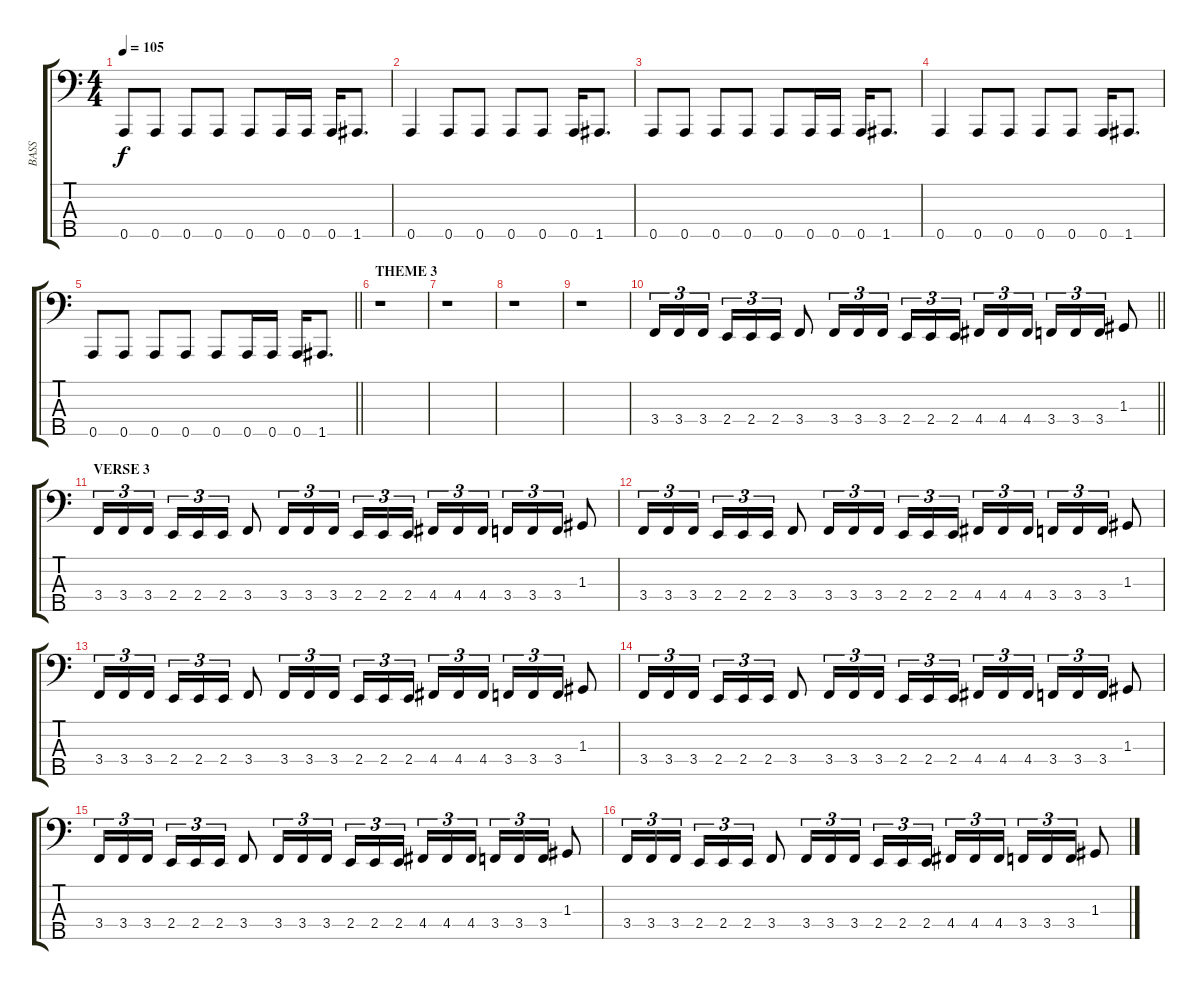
\track ("BASS" "BASS") {instrument electricbassfinger}
\staff {score tabs}
\tuning (F2 C2 G1 D1 A0) {hide}
\ts (4 4)
\tempo 105
\clef f4
\ks c
0.5.8{dy f} 0.5.8 0.5.8 0.5.8 0.5.8 0.5.16 0.5.16 0.5.16 1.5.8{d} |
0.5.4 0.5.8 0.5.8 0.5.8 0.5.8 0.5.16 1.5.8{d} |
0.5.8 0.5.8 0.5.8 0.5.8 0.5.8 0.5.16 0.5.16 0.5.16 1.5.8{d} |
0.5.4 0.5.8 0.5.8 0.5.8 0.5.8 0.5.16 1.5.8{d} |
\barLineRight lightlight
0.5.8 0.5.8 0.5.8 0.5.8 0.5.8 0.5.16 0.5.16 0.5.16 1.5.8{d} |
\section ("" "THEME 3")
r.1 |
r.1 |
r.1 |
r.1 |
\barLineRight lightlight
3.4.16{tu (3 2)} 3.4.16{tu (3 2)} 3.4.16{tu (3 2) beam splitsecondary} 2.4.16{tu (3 2)} 2.4.16{tu (3 2)} 2.4.16{tu (3 2)} 3.4.8 3.4.16{tu (3 2)} 3.4.16{tu (3 2)} 3.4.16{tu (3 2)} 2.4.16{tu (3 2)} 2.4.16{tu (3 2)} 2.4.16{tu (3 2) beam splitsecondary} 4.4.16{tu (3 2)} 4.4.16{tu (3 2)} 4.4.16{tu (3 2)} 3.4.16{tu (3 2)} 3.4.16{tu (3 2)} 3.4.16{tu (3 2)} 1.3.8 |
\section ("" "VERSE 3")
3.4.16{tu (3 2)} 3.4.16{tu (3 2)} 3.4.16{tu (3 2) beam splitsecondary} 2.4.16{tu (3 2)} 2.4.16{tu (3 2)} 2.4.16{tu (3 2)} 3.4.8 3.4.16{tu (3 2)} 3.4.16{tu (3 2)} 3.4.16{tu (3 2)} 2.4.16{tu (3 2)} 2.4.16{tu (3 2)} 2.4.16{tu (3 2) beam splitsecondary} 4.4.16{tu (3 2)} 4.4.16{tu (3 2)} 4.4.16{tu (3 2)} 3.4.16{tu (3 2)} 3.4.16{tu (3 2)} 3.4.16{tu (3 2)} 1.3.8 |
3.4.16{tu (3 2)} 3.4.16{tu (3 2)} 3.4.16{tu (3 2) beam splitsecondary} 2.4.16{tu (3 2)} 2.4.16{tu (3 2)} 2.4.16{tu (3 2)} 3.4.8 3.4.16{tu (3 2)} 3.4.16{tu (3 2)} 3.4.16{tu (3 2)} 2.4.16{tu (3 2)} 2.4.16{tu (3 2)} 2.4.16{tu (3 2) beam splitsecondary} 4.4.16{tu (3 2)} 4.4.16{tu (3 2)} 4.4.16{tu (3 2)} 3.4.16{tu (3 2)} 3.4.16{tu (3 2)} 3.4.16{tu (3 2)} 1.3.8 |
3.4.16{tu (3 2)} 3.4.16{tu (3 2)} 3.4.16{tu (3 2) beam splitsecondary} 2.4.16{tu (3 2)} 2.4.16{tu (3 2)} 2.4.16{tu (3 2)} 3.4.8 3.4.16{tu (3 2)} 3.4.16{tu (3 2)} 3.4.16{tu (3 2)} 2.4.16{tu (3 2)} 2.4.16{tu (3 2)} 2.4.16{tu (3 2) beam splitsecondary} 4.4.16{tu (3 2)} 4.4.16{tu (3 2)} 4.4.16{tu (3 2)} 3.4.16{tu (3 2)} 3.4.16{tu (3 2)} 3.4.16{tu (3 2)} 1.3.8 |
3.4.16{tu (3 2)} 3.4.16{tu (3 2)} 3.4.16{tu (3 2) beam splitsecondary} 2.4.16{tu (3 2)} 2.4.16{tu (3 2)} 2.4.16{tu (3 2)} 3.4.8 3.4.16{tu (3 2)} 3.4.16{tu (3 2)} 3.4.16{tu (3 2)} 2.4.16{tu (3 2)} 2.4.16{tu (3 2)} 2.4.16{tu (3 2) beam splitsecondary} 4.4.16{tu (3 2)} 4.4.16{tu (3 2)} 4.4.16{tu (3 2)} 3.4.16{tu (3 2)} 3.4.16{tu (3 2)} 3.4.16{tu (3 2)} 1.3.8 |
3.4.16{tu (3 2)} 3.4.16{tu (3 2)} 3.4.16{tu (3 2) beam splitsecondary} 2.4.16{tu (3 2)} 2.4.16{tu (3 2)} 2.4.16{tu (3 2)} 3.4.8 3.4.16{tu (3 2)} 3.4.16{tu (3 2)} 3.4.16{tu (3 2)} 2.4.16{tu (3 2)} 2.4.16{tu (3 2)} 2.4.16{tu (3 2) beam splitsecondary} 4.4.16{tu (3 2)} 4.4.16{tu (3 2)} 4.4.16{tu (3 2)} 3.4.16{tu (3 2)} 3.4.16{tu (3 2)} 3.4.16{tu (3 2)} 1.3.8 |
3.4.16{tu (3 2)} 3.4.16{tu (3 2)} 3.4.16{tu (3 2) beam splitsecondary} 2.4.16{tu (3 2)} 2.4.16{tu (3 2)} 2.4.16{tu (3 2)} 3.4.8 3.4.16{tu (3 2)} 3.4.16{tu (3 2)} 3.4.16{tu (3 2)} 2.4.16{tu (3 2)} 2.4.16{tu (3 2)} 2.4.16{tu (3 2) beam splitsecondary} 4.4.16{tu (3 2)} 4.4.16{tu (3 2)} 4.4.16{tu (3 2)} 3.4.16{tu (3 2)} 3.4.16{tu (3 2)} 3.4.16{tu (3 2)} 1.3.8
